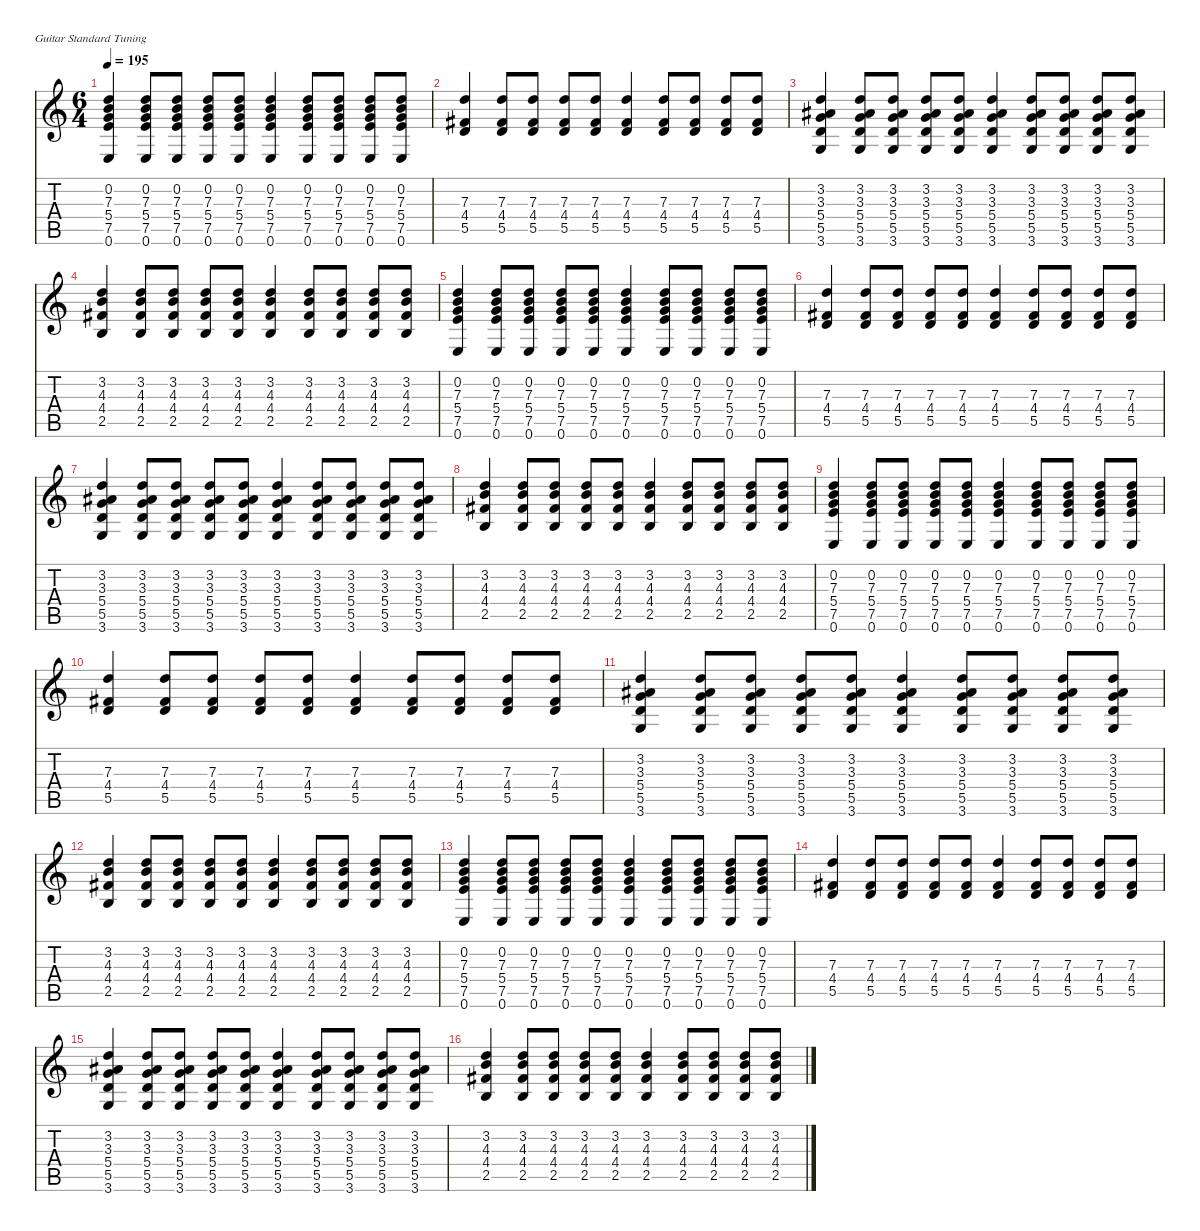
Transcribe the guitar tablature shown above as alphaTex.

\defaultSystemsLayout 4
\hideDynamics
\bracketExtendMode nobrackets
\singleTrackTrackNamePolicy hidden
\multiTrackTrackNamePolicy hidden
\firstSystemTrackNameMode fullname
\firstSystemTrackNameOrientation horizontal
\otherSystemsTrackNameOrientation horizontal
\track ("Guitar 2" "dist.guit.") {instrument distortionguitar}
\staff {score tabs}
\tuning (E4 B3 G3 D3 A2 E2)
\ts (6 4)
\tempo 195
\clef g2
\ks c
(0.2 7.3 5.4 7.5 0.6).4{dy f beam Up} (0.2 7.3 5.4 7.5 0.6).8{beam Up} (0.2 7.3 5.4 7.5 0.6).8{beam Up} (0.2 7.3 5.4 7.5 0.6).8{beam Up} (0.2 7.3 5.4 7.5 0.6).8{beam Up} (0.2 7.3 5.4 7.5 0.6).4{beam Up} (0.2 7.3 5.4 7.5 0.6).8{beam Up} (0.2 7.3 5.4 7.5 0.6).8{beam Up} (0.2 7.3 5.4 7.5 0.6).8{beam Up} (0.2 7.3 5.4 7.5 0.6).8{beam Up} |
(7.3 4.4{acc #} 5.5).4{beam Up} (7.3 4.4{acc #} 5.5).8{beam Up} (7.3 4.4{acc #} 5.5).8{beam Up} (7.3 4.4{acc #} 5.5).8{beam Up} (7.3 4.4{acc #} 5.5).8{beam Up} (7.3 4.4{acc #} 5.5).4{beam Up} (7.3 4.4{acc #} 5.5).8{beam Up} (7.3 4.4{acc #} 5.5).8{beam Up} (7.3 4.4{acc #} 5.5).8{beam Up} (7.3 4.4{acc #} 5.5).8{beam Up} |
(3.2 3.3{acc #} 5.4 5.5 3.6).4{beam Up} (3.2 3.3{acc #} 5.4 5.5 3.6).8{beam Up} (3.2 3.3{acc #} 5.4 5.5 3.6).8{beam Up} (3.2 3.3{acc #} 5.4 5.5 3.6).8{beam Up} (3.2 3.3{acc #} 5.4 5.5 3.6).8{beam Up} (3.2 3.3{acc #} 5.4 5.5 3.6).4{beam Up} (3.2 3.3{acc #} 5.4 5.5 3.6).8{beam Up} (3.2 3.3{acc #} 5.4 5.5 3.6).8{beam Up} (3.2 3.3{acc #} 5.4 5.5 3.6).8{beam Up} (3.2 3.3{acc #} 5.4 5.5 3.6).8{beam Up} |
(3.2 4.3 4.4{acc #} 2.5).4{beam Up} (3.2 4.3 4.4{acc #} 2.5).8{beam Up} (3.2 4.3 4.4{acc #} 2.5).8{beam Up} (3.2 4.3 4.4{acc #} 2.5).8{beam Up} (3.2 4.3 4.4{acc #} 2.5).8{beam Up} (3.2 4.3 4.4{acc #} 2.5).4{beam Up} (3.2 4.3 4.4{acc #} 2.5).8{beam Up} (3.2 4.3 4.4{acc #} 2.5).8{beam Up} (3.2 4.3 4.4{acc #} 2.5).8{beam Up} (3.2 4.3 4.4{acc #} 2.5).8{beam Up} |
(0.2 7.3 5.4 7.5 0.6).4{beam Up} (0.2 7.3 5.4 7.5 0.6).8{beam Up} (0.2 7.3 5.4 7.5 0.6).8{beam Up} (0.2 7.3 5.4 7.5 0.6).8{beam Up} (0.2 7.3 5.4 7.5 0.6).8{beam Up} (0.2 7.3 5.4 7.5 0.6).4{beam Up} (0.2 7.3 5.4 7.5 0.6).8{beam Up} (0.2 7.3 5.4 7.5 0.6).8{beam Up} (0.2 7.3 5.4 7.5 0.6).8{beam Up} (0.2 7.3 5.4 7.5 0.6).8{beam Up} |
(7.3 4.4{acc #} 5.5).4{beam Up} (7.3 4.4{acc #} 5.5).8{beam Up} (7.3 4.4{acc #} 5.5).8{beam Up} (7.3 4.4{acc #} 5.5).8{beam Up} (7.3 4.4{acc #} 5.5).8{beam Up} (7.3 4.4{acc #} 5.5).4{beam Up} (7.3 4.4{acc #} 5.5).8{beam Up} (7.3 4.4{acc #} 5.5).8{beam Up} (7.3 4.4{acc #} 5.5).8{beam Up} (7.3 4.4{acc #} 5.5).8{beam Up} |
(3.2 3.3{acc #} 5.4 5.5 3.6).4{beam Up} (3.2 3.3{acc #} 5.4 5.5 3.6).8{beam Up} (3.2 3.3{acc #} 5.4 5.5 3.6).8{beam Up} (3.2 3.3{acc #} 5.4 5.5 3.6).8{beam Up} (3.2 3.3{acc #} 5.4 5.5 3.6).8{beam Up} (3.2 3.3{acc #} 5.4 5.5 3.6).4{beam Up} (3.2 3.3{acc #} 5.4 5.5 3.6).8{beam Up} (3.2 3.3{acc #} 5.4 5.5 3.6).8{beam Up} (3.2 3.3{acc #} 5.4 5.5 3.6).8{beam Up} (3.2 3.3{acc #} 5.4 5.5 3.6).8{beam Up} |
(3.2 4.3 4.4{acc #} 2.5).4{beam Up} (3.2 4.3 4.4{acc #} 2.5).8{beam Up} (3.2 4.3 4.4{acc #} 2.5).8{beam Up} (3.2 4.3 4.4{acc #} 2.5).8{beam Up} (3.2 4.3 4.4{acc #} 2.5).8{beam Up} (3.2 4.3 4.4{acc #} 2.5).4{beam Up} (3.2 4.3 4.4{acc #} 2.5).8{beam Up} (3.2 4.3 4.4{acc #} 2.5).8{beam Up} (3.2 4.3 4.4{acc #} 2.5).8{beam Up} (3.2 4.3 4.4{acc #} 2.5).8{beam Up} |
(0.2 7.3 5.4 7.5 0.6).4{beam Up} (0.2 7.3 5.4 7.5 0.6).8{beam Up} (0.2 7.3 5.4 7.5 0.6).8{beam Up} (0.2 7.3 5.4 7.5 0.6).8{beam Up} (0.2 7.3 5.4 7.5 0.6).8{beam Up} (0.2 7.3 5.4 7.5 0.6).4{beam Up} (0.2 7.3 5.4 7.5 0.6).8{beam Up} (0.2 7.3 5.4 7.5 0.6).8{beam Up} (0.2 7.3 5.4 7.5 0.6).8{beam Up} (0.2 7.3 5.4 7.5 0.6).8{beam Up} |
(7.3 4.4{acc #} 5.5).4{beam Up} (7.3 4.4{acc #} 5.5).8{beam Up} (7.3 4.4{acc #} 5.5).8{beam Up} (7.3 4.4{acc #} 5.5).8{beam Up} (7.3 4.4{acc #} 5.5).8{beam Up} (7.3 4.4{acc #} 5.5).4{beam Up} (7.3 4.4{acc #} 5.5).8{beam Up} (7.3 4.4{acc #} 5.5).8{beam Up} (7.3 4.4{acc #} 5.5).8{beam Up} (7.3 4.4{acc #} 5.5).8{beam Up} |
(3.2 3.3{acc #} 5.4 5.5 3.6).4{beam Up} (3.2 3.3{acc #} 5.4 5.5 3.6).8{beam Up} (3.2 3.3{acc #} 5.4 5.5 3.6).8{beam Up} (3.2 3.3{acc #} 5.4 5.5 3.6).8{beam Up} (3.2 3.3{acc #} 5.4 5.5 3.6).8{beam Up} (3.2 3.3{acc #} 5.4 5.5 3.6).4{beam Up} (3.2 3.3{acc #} 5.4 5.5 3.6).8{beam Up} (3.2 3.3{acc #} 5.4 5.5 3.6).8{beam Up} (3.2 3.3{acc #} 5.4 5.5 3.6).8{beam Up} (3.2 3.3{acc #} 5.4 5.5 3.6).8{beam Up} |
(3.2 4.3 4.4{acc #} 2.5).4{beam Up} (3.2 4.3 4.4{acc #} 2.5).8{beam Up} (3.2 4.3 4.4{acc #} 2.5).8{beam Up} (3.2 4.3 4.4{acc #} 2.5).8{beam Up} (3.2 4.3 4.4{acc #} 2.5).8{beam Up} (3.2 4.3 4.4{acc #} 2.5).4{beam Up} (3.2 4.3 4.4{acc #} 2.5).8{beam Up} (3.2 4.3 4.4{acc #} 2.5).8{beam Up} (3.2 4.3 4.4{acc #} 2.5).8{beam Up} (3.2 4.3 4.4{acc #} 2.5).8{beam Up} |
(0.2 7.3 5.4 7.5 0.6).4{beam Up} (0.2 7.3 5.4 7.5 0.6).8{beam Up} (0.2 7.3 5.4 7.5 0.6).8{beam Up} (0.2 7.3 5.4 7.5 0.6).8{beam Up} (0.2 7.3 5.4 7.5 0.6).8{beam Up} (0.2 7.3 5.4 7.5 0.6).4{beam Up} (0.2 7.3 5.4 7.5 0.6).8{beam Up} (0.2 7.3 5.4 7.5 0.6).8{beam Up} (0.2 7.3 5.4 7.5 0.6).8{beam Up} (0.2 7.3 5.4 7.5 0.6).8{beam Up} |
(7.3 4.4{acc #} 5.5).4{beam Up} (7.3 4.4{acc #} 5.5).8{beam Up} (7.3 4.4{acc #} 5.5).8{beam Up} (7.3 4.4{acc #} 5.5).8{beam Up} (7.3 4.4{acc #} 5.5).8{beam Up} (7.3 4.4{acc #} 5.5).4{beam Up} (7.3 4.4{acc #} 5.5).8{beam Up} (7.3 4.4{acc #} 5.5).8{beam Up} (7.3 4.4{acc #} 5.5).8{beam Up} (7.3 4.4{acc #} 5.5).8{beam Up} |
(3.2 3.3{acc #} 5.4 5.5 3.6).4{beam Up} (3.2 3.3{acc #} 5.4 5.5 3.6).8{beam Up} (3.2 3.3{acc #} 5.4 5.5 3.6).8{beam Up} (3.2 3.3{acc #} 5.4 5.5 3.6).8{beam Up} (3.2 3.3{acc #} 5.4 5.5 3.6).8{beam Up} (3.2 3.3{acc #} 5.4 5.5 3.6).4{beam Up} (3.2 3.3{acc #} 5.4 5.5 3.6).8{beam Up} (3.2 3.3{acc #} 5.4 5.5 3.6).8{beam Up} (3.2 3.3{acc #} 5.4 5.5 3.6).8{beam Up} (3.2 3.3{acc #} 5.4 5.5 3.6).8{beam Up} |
(3.2 4.3 4.4{acc #} 2.5).4{beam Up} (3.2 4.3 4.4{acc #} 2.5).8{beam Up} (3.2 4.3 4.4{acc #} 2.5).8{beam Up} (3.2 4.3 4.4{acc #} 2.5).8{beam Up} (3.2 4.3 4.4{acc #} 2.5).8{beam Up} (3.2 4.3 4.4{acc #} 2.5).4{beam Up} (3.2 4.3 4.4{acc #} 2.5).8{beam Up} (3.2 4.3 4.4{acc #} 2.5).8{beam Up} (3.2 4.3 4.4{acc #} 2.5).8{beam Up} (3.2 4.3 4.4{acc #} 2.5).8{beam Up}
